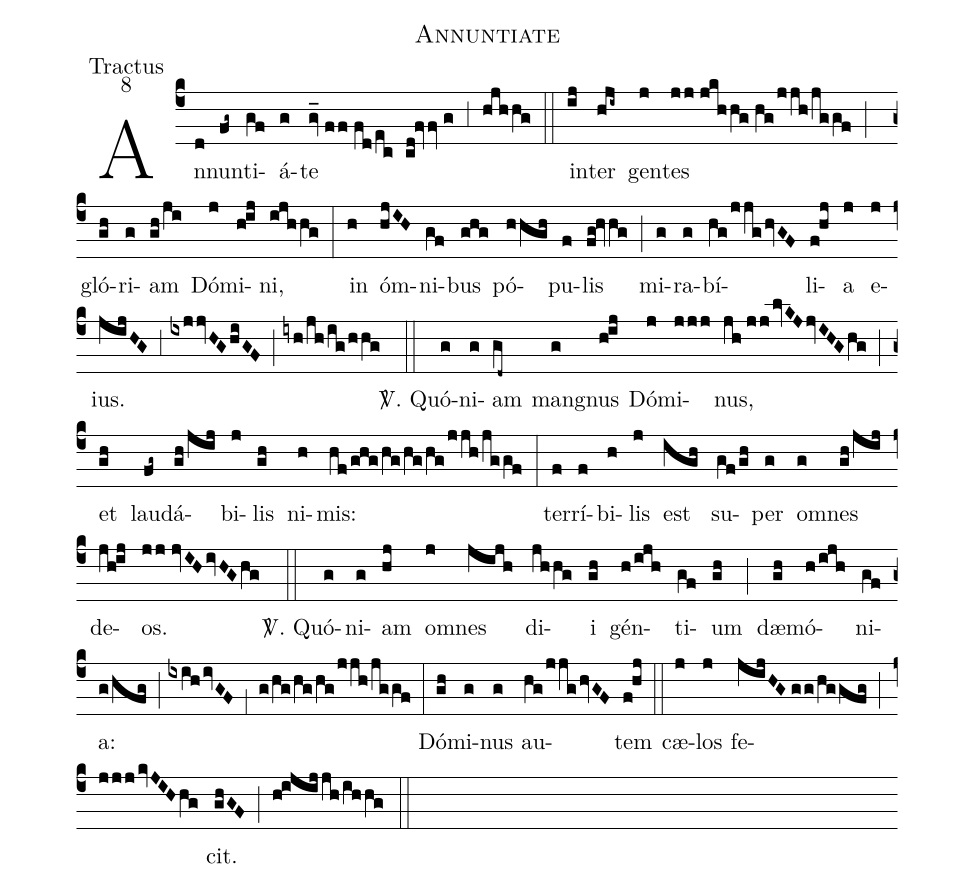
name:Annuntiate;
office-part:Tractus;
mode:8;
%%
(c4) An(d)nun(fg~)ti(gf)á(g)te(gv_//ff//fd/ec cd!fvv//g) (,3) (hjhhg) (::)
in(ij)ter(hji~) gen(j)tes(jj//jkhhg//hg/jjh/jggf) (;) gló(gh)ri(g)am(gh/ji) Dó(j)mi(h!ij)ni,(ijhhg) (:)
in(h) óm(hjIH)ni(gf)bus(ghg) pó(hhgh)pu(f)lis(fg!hvhg) (;) mi(g)ra(g)bí(hg/jjg/hvGF)li(f!hj)a(j) e(j)ius.(jijHG) (,3) (ixjjvHG/hiGF) (;) (iyh/jh/ig/hhg) (::)

<sp>V/</sp>. Quó(g)ni(g)am(gd~) man(g)gnus(h!ij) Dó(j)mi(jjj)nus,(jh//jj/lvKJ/jvIHG/hg) (;) et(gh) lau(fg~)dá(gh/jij)bi(j)lis(gh) ni(h)mis:(hf/ghg/hg/hg/hg/jjh/jggf) (:)
ter(f)rí(f)bi(h)lis(j) est(igh) su(gf/gh)per(g) om(g)nes(gh/jij) de(jh!ij)os.(jj//jvIH/ivHG/hg) (::)

<sp>V/</sp>. Quó(g)ni(g)am(hj) om(j)nes(jijh) di(jhhg)i(gh) gén(h/ijh)ti(gf)um(gh) (;) dæ(gh)mó(h/ijh)ni(gf)a:(g/hfg) (;) (ixih/ivGF) (,1) (g/hg/hg/hg/jjh/jggf) (:)
Dó(gh)mi(g)nus(g) au(hg/jjg/hvGF)tem(f!hj) (::)
cæ(j)los(j) fe(jijHG//gg/hggfg)(;)(jjj/kvJIH/hg)cit.(ghGF) (;) (h!ijijjh/ihhg) (::)
